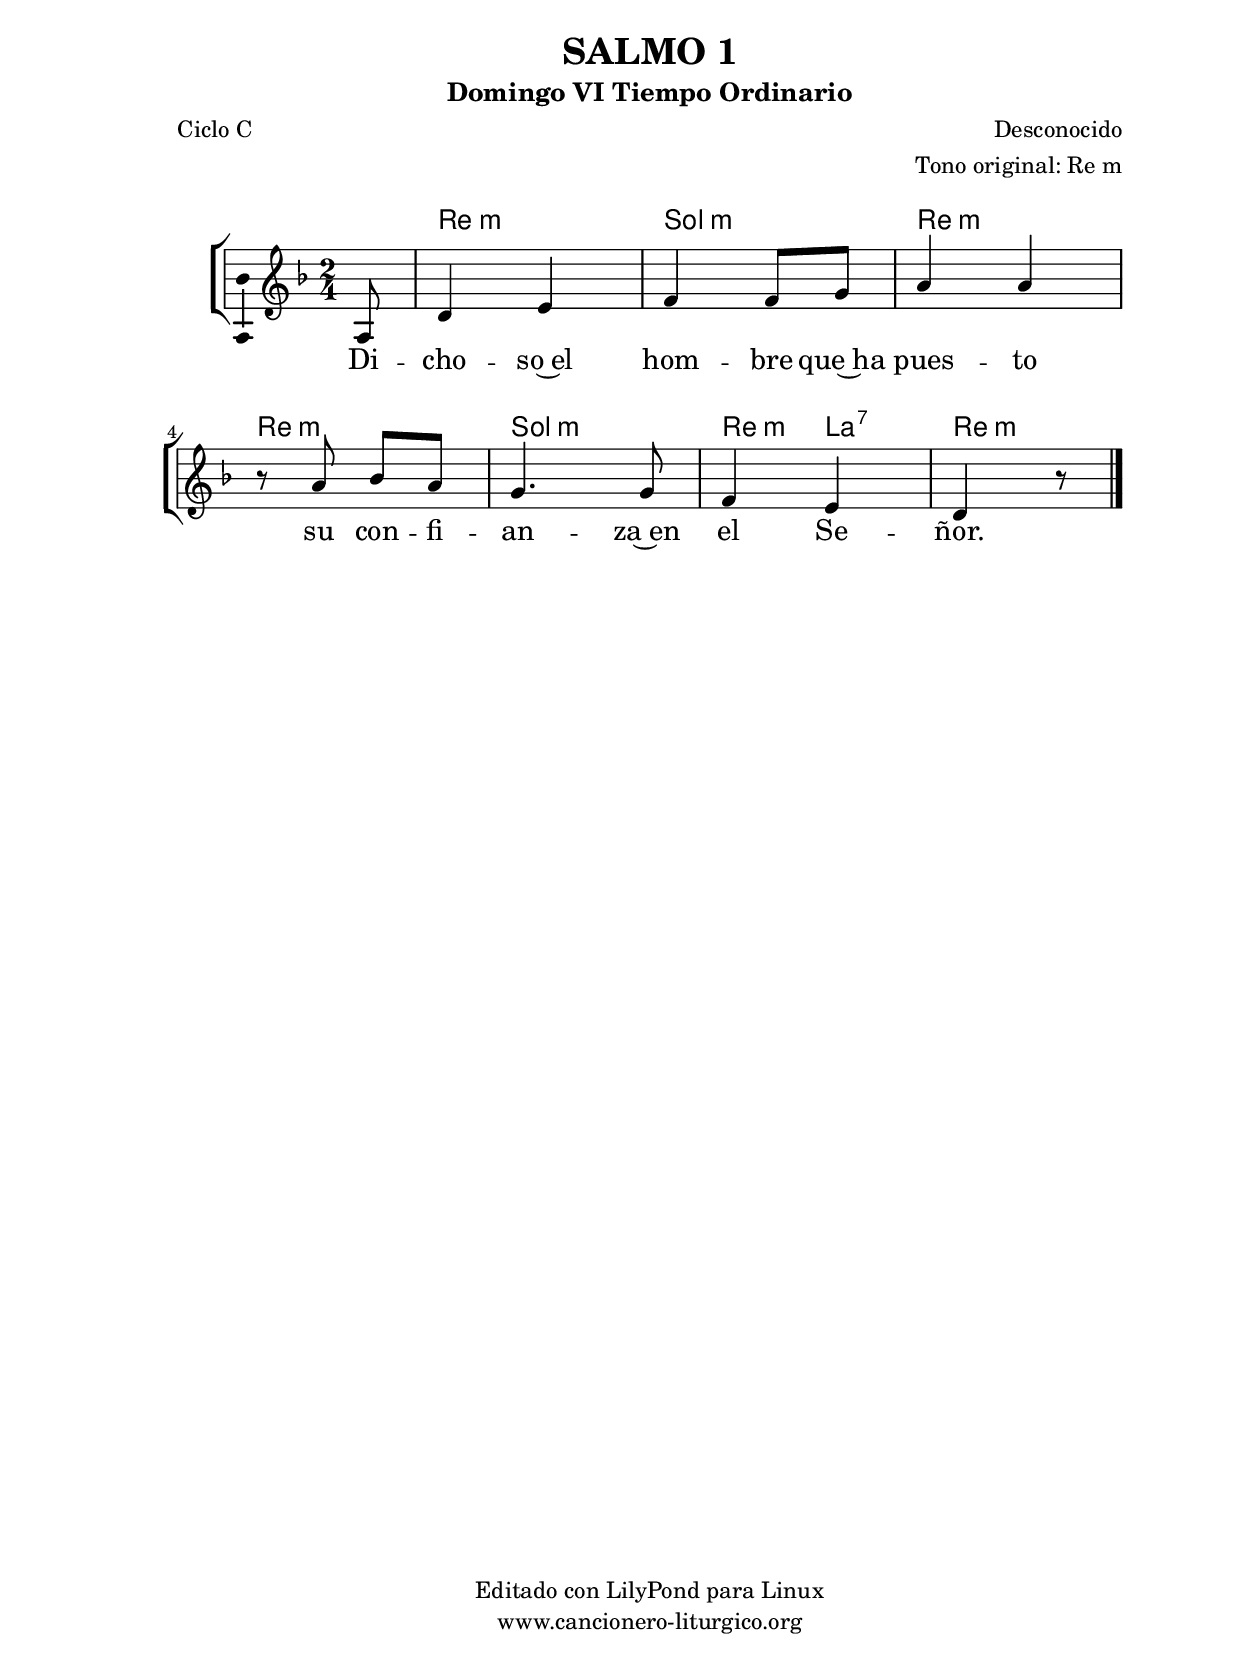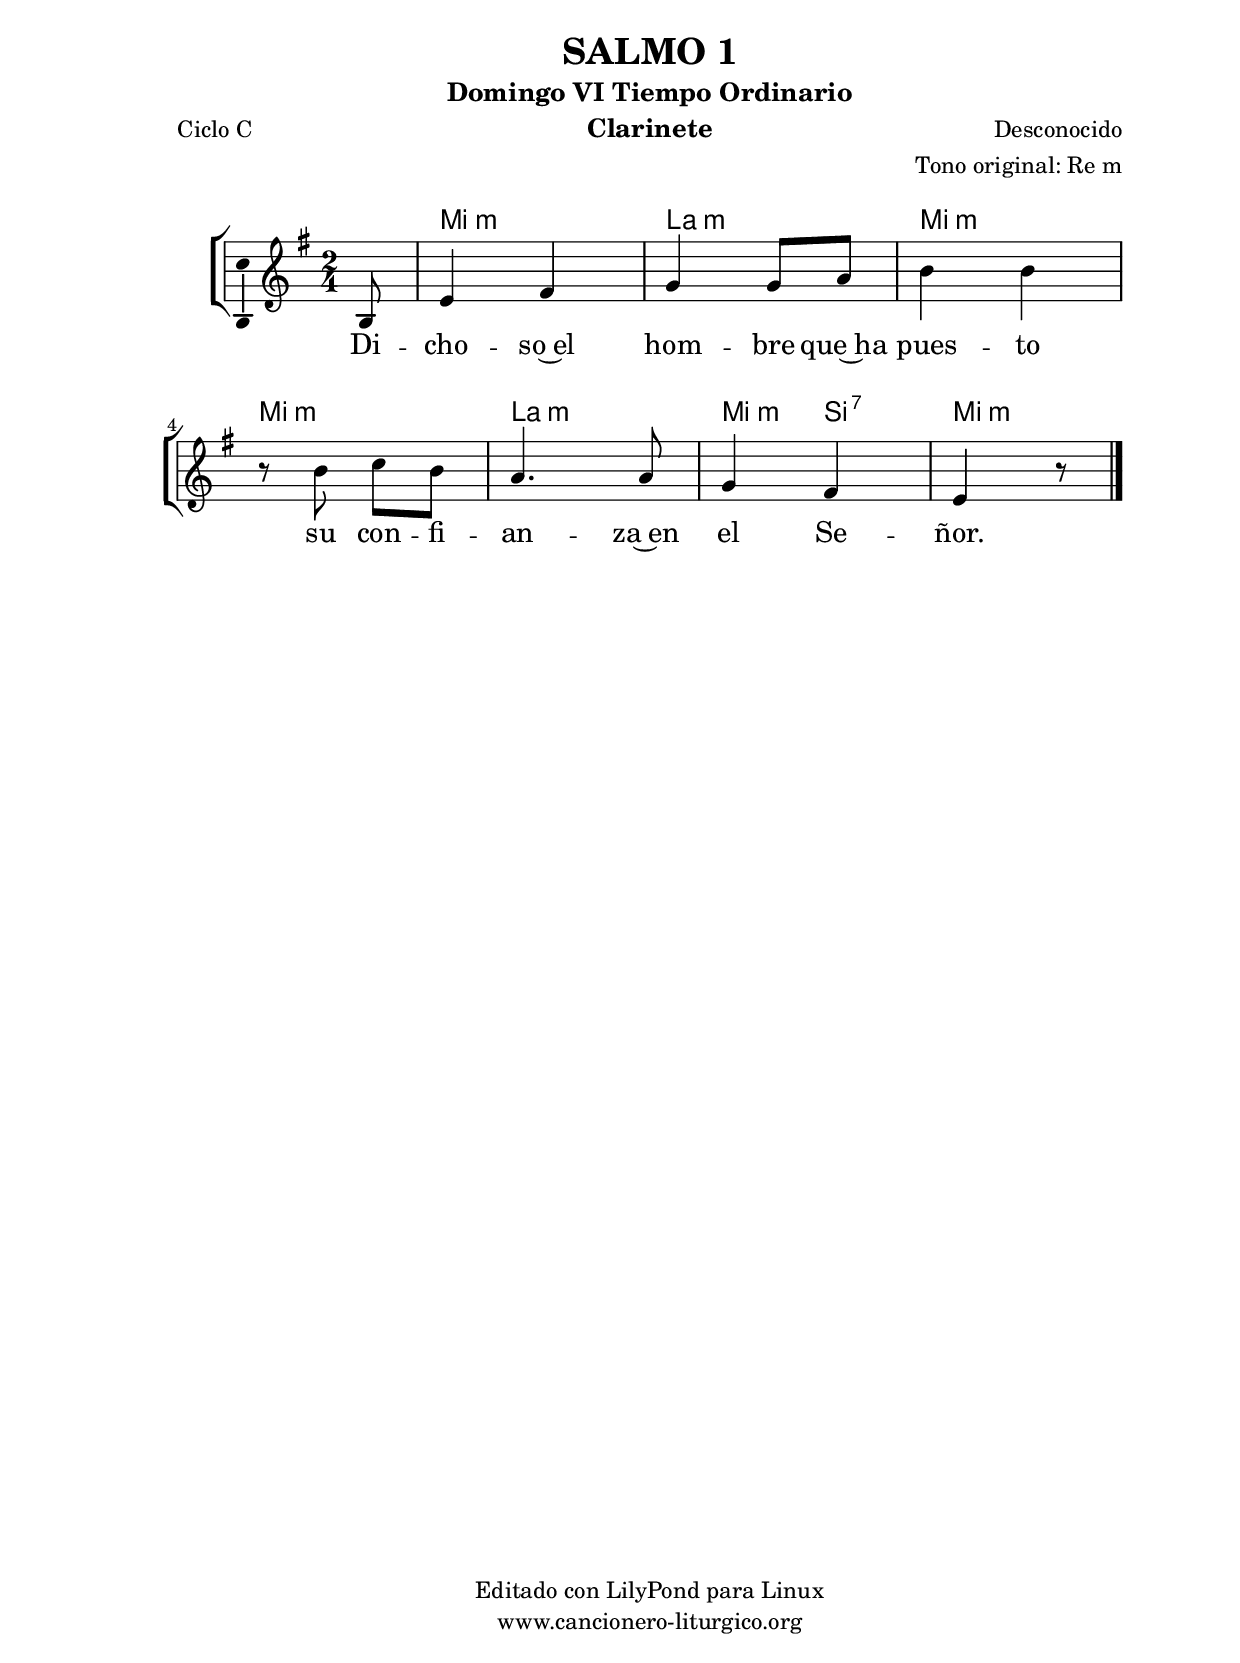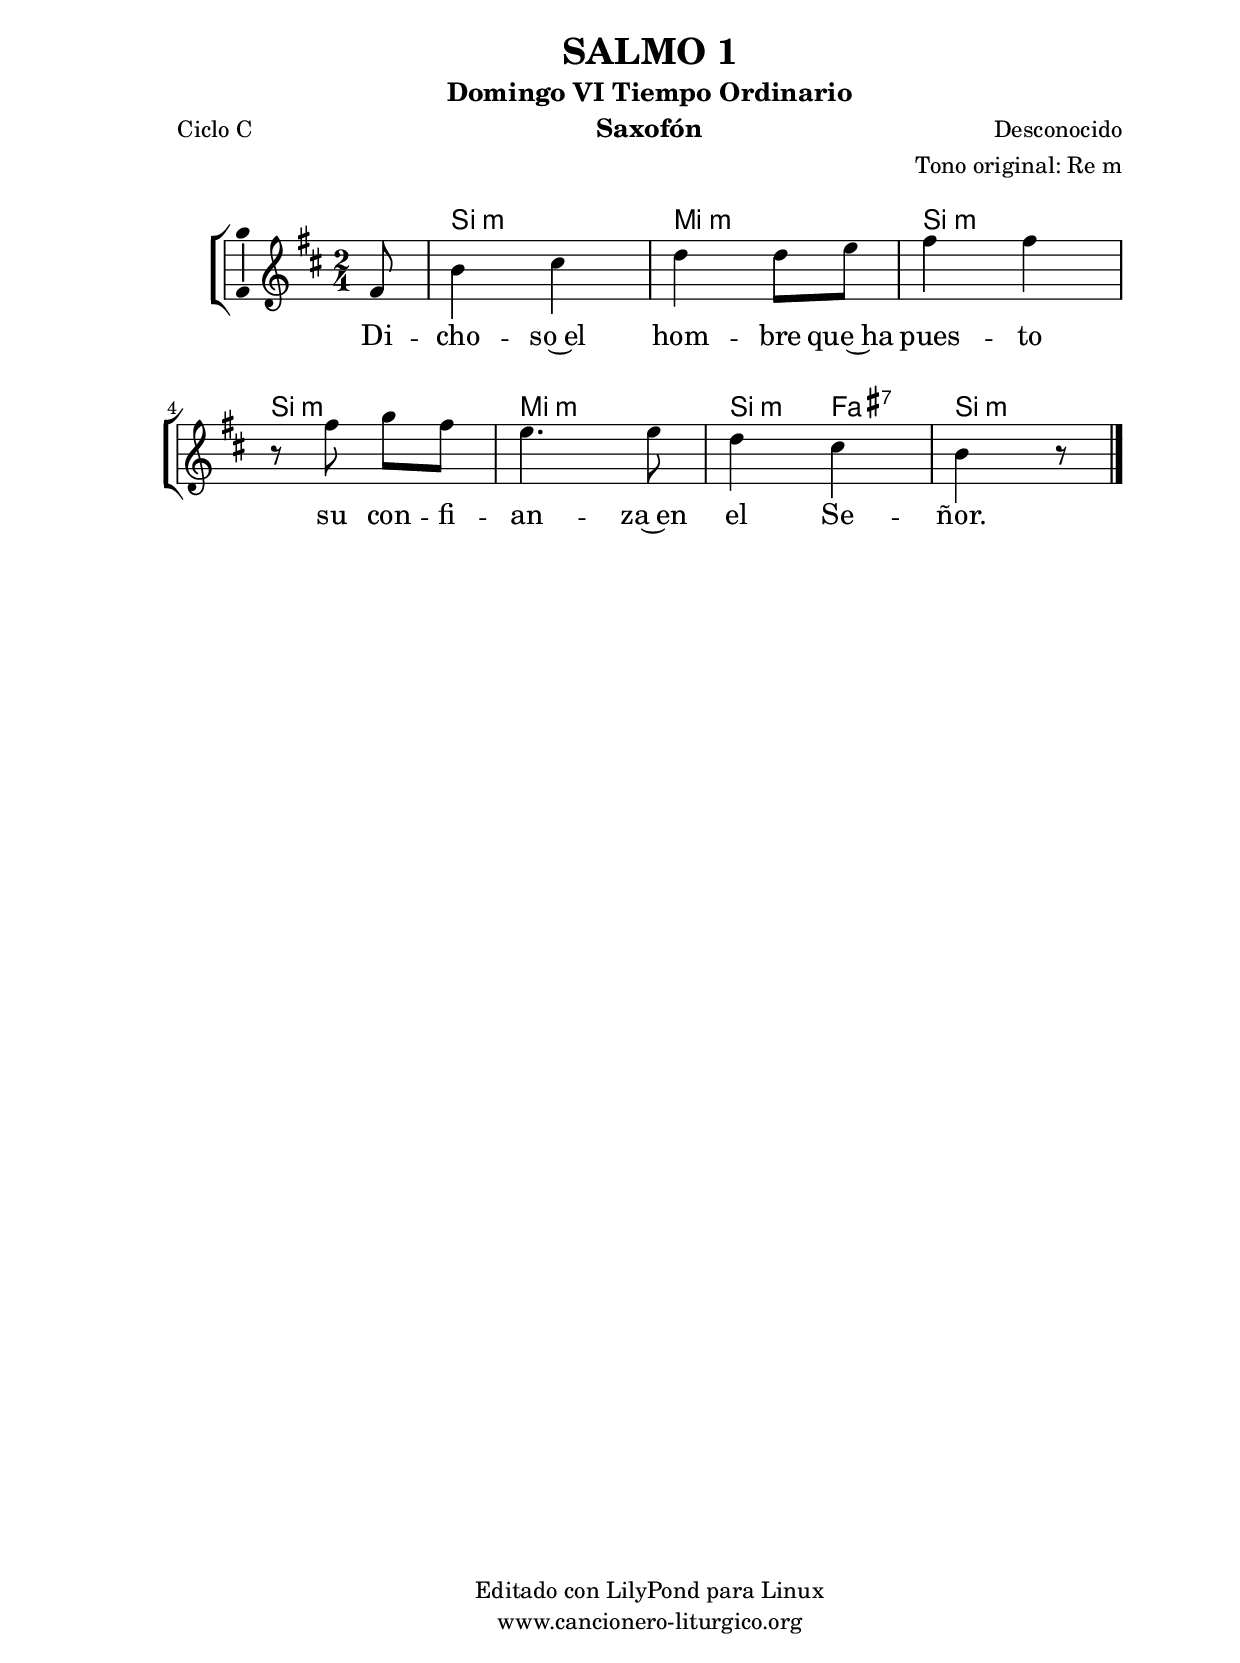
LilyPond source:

%
%para convertir .midi en .wav:
%timidity filename.midi -Ow -o finename.wav
%
%
%Para convertir de .wav a .mp3:
%lame -h -m j filename.wav
%
%
%para escuchar el midi:
%timidity nombrefichero.midi
%


%versión de lilypond para la que se ha escrito esta partitura:
\version "2.16.0"

	%Tamaño papel
	#(set-default-paper-size "a4")
	%Tamaño partitura
	#(set-global-staff-size 20)
	%No responde al pulsar sobre una nota
	#(ly:set-option 'point-and-click #f)

%parámetros del encabezamiento:
\header {
	title = "SALMO 1"
	subtitle = "Domingo VI Tiempo Ordinario"
	composer = "Desconocido"
	poet = "Ciclo C"
	meter = ""
	arranger = "Tono original: Re m"
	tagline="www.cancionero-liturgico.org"
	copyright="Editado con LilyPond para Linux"
	tiempo = "Ordinario"
	usos = "Salmo"
	letra = "Dichoso el hombre que ha puesto su confianza en el Señor."
	}

%parámetros asociados al papel:
\paper  {
	oddHeaderMarkup = \markup {\fill-line { \on-the-fly #not-first-page \fromproperty #'header:title \on-the-fly #not-first-page \fromproperty #'header:composer }}
	evenHeaderMarkup = \markup {\fill-line { \fromproperty #'header:composer \fromproperty #'header:title }}
	#(set-paper-size "a4")
	print-page-number = ##f
	first-page-number = 1
	print-first-page-number = ##f
%	head-separation = 3.0 \cm
	top-margin = 2.0 \cm
	bottom-margin = 0.5\cm
%%%	bottom-margin = -1.0\cm
	left-margin = 3.0 \cm
	line-width = 16.0 \cm 
	indent = 8\mm
	interscoreline = 2.\mm
	between-system-space = 15\mm
%	para que las partituras no llenen la hoja:
	ragged-bottom = ##t
%	idem para la última hoja:
	ragged-last-bottom = ##f
%	para que las partituras llenen el ancho del papel:
	ragged-last = ##f
	after-title-space = 2.5 \cm
%page-count=1
%system-count=2

	%Flexible Vertical Spacing
%	markup-markup-spacing =
%	#'((basic-distance . 15) (minimum-distance . 15) (padding . 3))
	markup-system-spacing =
	#'((basic-distance . 15) (minimum-distance . 15) (padding . 3))
	system-system-spacing =
	#'((basic-distance . 15) (minimum-distance . 15) (padding . 3))
	score-system-spacing =
	#'((basic-distance . 15) (minimum-distance . 15) (padding . 5))
%	top-system-spacing = % header
%	#'((basic-distance . 8) (minimum-distance . 0) (padding . 3))
%	top-markup-spacing =
%	#'((basic-distance . 20) (minimum-distance . 20) (padding . 3))
	last-bottom-spacing = % footer
	#'((basic-distance . 5) (minimum-distance . 5) (padding . 3))
%	score-markup-spacing =
%	#'((basic-distance . 16) (minimum-distance . 13) (padding . 3))

	}


%parámetros que afectan a toda la partitura:
global =  {
	%clave de sol (G):
	\clef G
	%armadura:
%	\transpose a g
	\key d \minor
	\tempo 4=90
	\set Score.tempoHideNote = ##t
	}


acordes = {
	\italianChords
	\chordmode {
%	\transpose a g
{
s8
d2:m g:m d:m d:m g:m d4:m a:7 d4.:m
	}
	}
}


melodia = 
%	\transpose a g
{
	\relative c'{
	\time 2/4

\partial8
a8
d4 e
f4 f8 g
a4 a
r8 a8 bes a
g4. g8
f4 e
d4 r8 %s8

	\bar "|."
	}
	}


texto = \lyricmode {
Di -- cho -- so~el hom -- bre que~ha pues -- to su con -- fi -- an -- za~en el Se -- ñor.
	}


acordesStaff = \context ChordNames = acordesStaff <<
	\set chordChanges = ##t
	\acordes
	>>


vozStaff = \context Voice = vozStaff
\with {\consists "Ambitus_engraver"}
<<
%	\set Staff.instrumentName = ""
%	\set Staff.shortInstrumentName = ""
%	\set Staff.midiInstrument = #"clarinet"
%	\set Staff.midiInstrument = #"cello"
%	\set Staff.midiInstrument = #"flute"
	\set Staff.midiInstrument = #"electric guitar (jazz)"
%	\set Staff.midiInstrument = #"english horn"
%	\set Staff.midiInstrument = #"violin"
%	\set Staff.midiInstrument = #"glockenspiel"
	\set Staff.midiMinimumVolume = #0.7
	\set Staff.midiMaximumVolume = #0.9
	\global
	\melodia
	>>


textoStaff = \context Lyrics = textoStaff <<
	\lyricsto vozStaff \texto
	>>

\book {
	\score {
		\context ChoirStaff {
			\override StaffGroup.SystemStartBracket #'collapse-height = #1
			\override Score.SystemStartBar #'collapse-height = #1
			<<
			\acordesStaff
			\vozStaff
			\textoStaff
			>>
			}
		\layout {
	    		\context {
				\Lyrics
				\override LyricText #'font-size = #2
				}
	   		 \context {
				\Score
				%fontSize = #3
				\override StaffSymbol #'staff-space = #(magstep +3)
				%\override Beam #'thickness = #0.55
				%\override SpacingSpanner #'spacing-increment = #1.0
				%\override Slur #'height-limit = #1.5
				}
			}
		}
	\score {
		\unfoldRepeats
		\context ChoirStaff {
			<<
			\acordesStaff
			\vozStaff
			>>
			}
		\midi {
	  		\context {
	  			\Score
				tempoWholesPerMinute = #(ly:make-moment 70 4)
				}
			}
		}
	}

%Partitura para clarinete
#(define output-suffix "C")
\book {
	\header{
		instrument = "Clarinete"
		}
	\score {
		\context ChoirStaff {
			\override StaffGroup.SystemStartBracket #'collapse-height = #1
			\override Score.SystemStartBar #'collapse-height = #1
\transpose c d
			<<
			\acordesStaff
			\vozStaff
			\textoStaff
			>>
			}
		\layout {
	    		\context {
				\Lyrics
				\override LyricText #'font-size = #2
				}
	   		 \context {
				\Score
				%fontSize = #3
				\override StaffSymbol #'staff-space = #(magstep +3)
				%\override Beam #'thickness = #0.55
				%\override SpacingSpanner #'spacing-increment = #1.0
				%\override Slur #'height-limit = #1.5
				}
			}
		}
	}

%Partitura para saxofón
#(define output-suffix "S")
\book {
	\header{
		instrument = "Saxofón"
		}
	\score {
		\context ChoirStaff {
			\override StaffGroup.SystemStartBracket #'collapse-height = #1
			\override Score.SystemStartBar #'collapse-height = #1
\transpose c a
			<<
			\acordesStaff
			\vozStaff
			\textoStaff
			>>
			}
		\layout {
	    		\context {
				\Lyrics
				\override LyricText #'font-size = #2
				}
	   		 \context {
				\Score
				%fontSize = #3
				\override StaffSymbol #'staff-space = #(magstep +3)
				%\override Beam #'thickness = #0.55
				%\override SpacingSpanner #'spacing-increment = #1.0
				%\override Slur #'height-limit = #1.5
				}
			}
		}
	}

